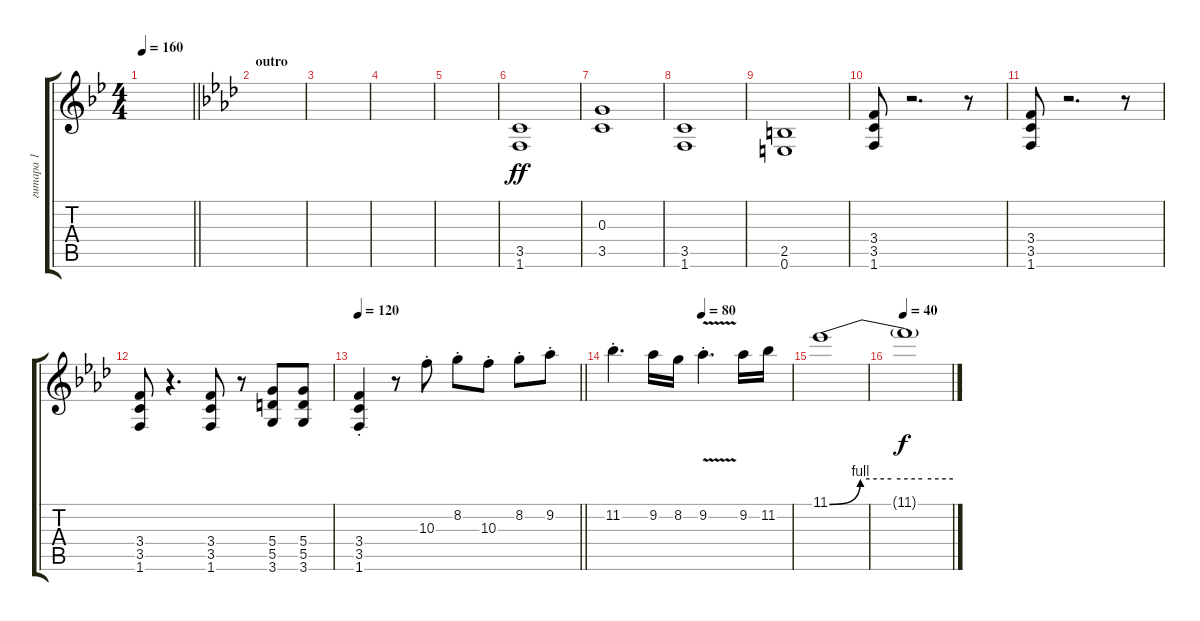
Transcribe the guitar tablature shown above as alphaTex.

\track ("гитара 1" "гитара 1") {instrument distortionguitar}
\staff {score tabs}
\tuning (E4 B3 G3 D3 A2 E2) {hide}
\ts (4 4)
\tempo 160
\clef g2
\barLineRight lightlight
\ks gminor
|
\section ("" "outro")
\ks fminor
|
|
|
|
(3.5 1.6).1{dy ff} |
(0.3 3.5).1 |
(3.5 1.6).1 |
(2.5 0.6).1 |
(3.4 3.5 1.6).8 r.2{d} r.8 |
(3.4 3.5 1.6).8 r.2{d} r.8 |
(3.4 3.5 1.6).8 r.4{d} (3.4 3.5 1.6).8 r.8 (5.4 5.5 3.6).8 (5.4 5.5 3.6).8 |
\tempo 120
\barLineRight lightlight
(3.4{st} 3.5{st} 1.6{st}).4 r.8{instrument overdrivenguitar} 10.3{st}.8 8.2{st}.8 10.3{st}.8 8.2{st}.8 9.2{st}.8 |
\tempo (80 0.5)
11.2{st}.4{d} 9.2.16 8.2.16 9.2{v st}.4{d} 9.2.16 11.2.16 |
11.1{be (custom 0 0 15 4 30 4 45 4 60 4)}.1{volume 2} |
\tempo 40
11.1{t}.1{dy f}
